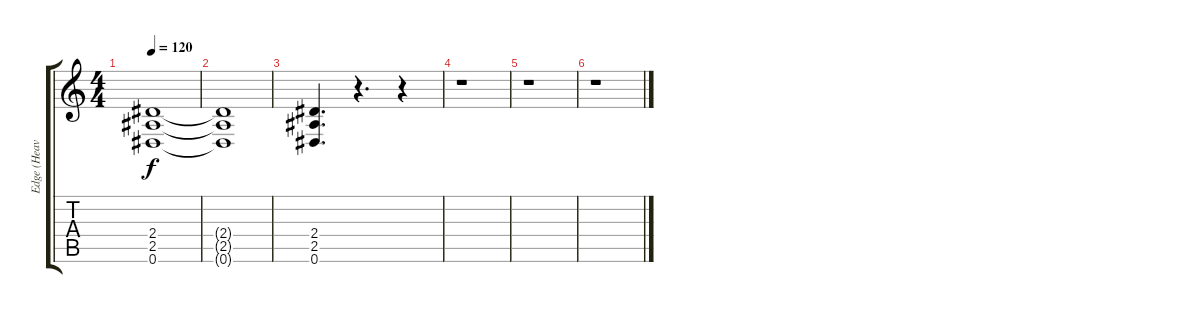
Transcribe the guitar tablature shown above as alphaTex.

\track ("Edge (Heavy distortion" "Edge (Heav") {instrument distortionguitar}
\staff {score tabs}
\tuning (Eb4 Bb3 Gb3 Db3 Ab2 Eb2) {hide}
\ts (4 4)
\tempo 120
\clef g2
\ks c
(2.4 2.5 0.6).1{dy f} |
(2.4{t} 2.5{t} 0.6{t}).1 |
(2.4 2.5 0.6).4{d} r.4{d} r.4 |
r.1 |
r.1 |
r.1
